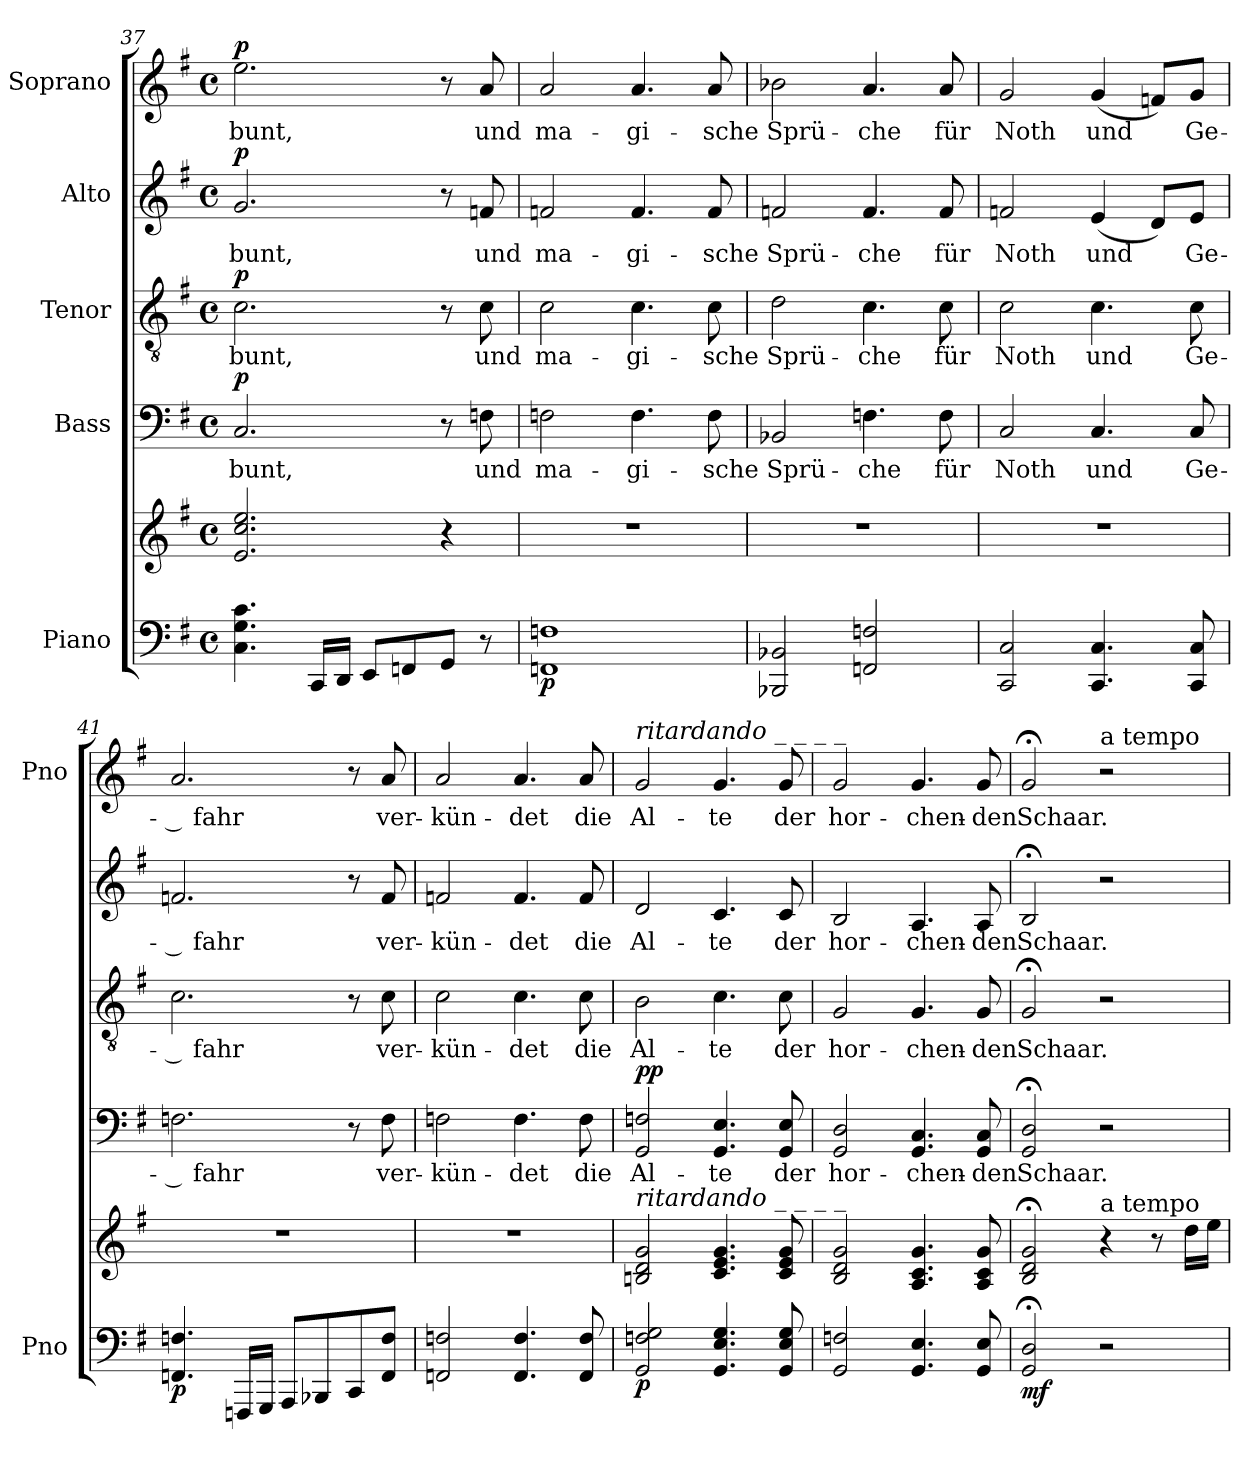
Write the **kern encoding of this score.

**kern	**kern	**dynam	**kern	**text	**dynam	**kern	**text	**dynam	**kern	**text	**dynam	**kern	**text	**dynam
*part5	*part5	*part5	*part4	*part4	*part4	*part3	*part3	*part3	*part2	*part2	*part2	*part1	*part1	*part1
*staff6	*staff5	*staff5/6	*staff4	*staff4	*staff4	*staff3	*staff3	*staff3	*staff2	*staff2	*staff2	*staff1	*staff1	*staff1
*I"Piano	*	*	*I"Bass	*	*	*I"Tenor	*	*	*I"Alto	*	*	*I"Soprano	*	*
*I'Pno	*	*	*	*	*	*	*	*	*	*	*	*I'Pno	*	*
*clefF4	*clefG2	*	*clefF4	*	*	*clefGv2	*	*	*clefG2	*	*	*clefG2	*	*
*k[f#]	*k[f#]	*	*k[f#]	*	*	*k[f#]	*	*	*k[f#]	*	*	*k[f#]	*	*
*e:	*e:	*	*e:	*	*	*e:	*	*	*e:	*	*	*e:	*	*
*M4/4	*M4/4	*	*M4/4	*	*	*M4/4	*	*	*M4/4	*	*	*M4/4	*	*
*met(c)	*met(c)	*	*met(c)	*	*	*met(c)	*	*	*met(c)	*	*	*met(c)	*	*
=37	=37	=37	=37	=37	=37	=37	=37	=37	=37	=37	=37	=37	=37	=37
!	!	!	!	!LO:LY:b	!LO:DY:b	!	!LO:LY:b	!LO:DY:b	!	!LO:LY:b	!LO:DY:b	!	!LO:LY:b	!LO:DY:b
4.C\ 4.G\ 4.c\	2.e/ 2.cc/ 2.ee/	.	2.C/	bunt,	p	2.c\	bunt,	p	2.g/	bunt,	p	2.ee\	bunt,	p
16CC/LL	.	.	.	.	.	.	.	.	.	.	.	.	.	.
16DD/JJ	.	.	.	.	.	.	.	.	.	.	.	.	.	.
8EE/L	.	.	.	.	.	.	.	.	.	.	.	.	.	.
8FFn/	.	.	.	.	.	.	.	.	.	.	.	.	.	.
8GG/J	4r	.	8r	.	.	8r	.	.	8r	.	.	8r	.	.
!	!	!	!	!LO:LY:b	!	!	!LO:LY:b	!	!	!LO:LY:b	!	!	!LO:LY:b	!
8r	.	.	8Fn\	und	.	8c\	und	.	8fn/	und	.	8a/	und	.
=38	=38	=38	=38	=38	=38	=38	=38	=38	=38	=38	=38	=38	=38	=38
!	!	!LO:DY:b=2	!	!LO:LY:b	!	!	!LO:LY:b	!	!	!LO:LY:b	!	!	!LO:LY:b	!
1FFn 1Fn	1r	p	2Fn\	ma-	.	2c\	ma-	.	2fn/	ma-	.	2a/	ma-	.
!	!	!	!	!LO:LY:b	!	!	!LO:LY:b	!	!	!LO:LY:b	!	!	!LO:LY:b	!
.	.	.	4.F\	-gi-	.	4.c\	-gi-	.	4.f/	-gi-	.	4.a/	-gi-	.
!	!	!	!	!LO:LY:b	!	!	!LO:LY:b	!	!	!LO:LY:b	!	!	!LO:LY:b	!
.	.	.	8F\	-sche	.	8c\	-sche	.	8f/	-sche	.	8a/	-sche	.
=39	=39	=39	=39	=39	=39	=39	=39	=39	=39	=39	=39	=39	=39	=39
!	!	!	!	!LO:LY:b	!	!	!LO:LY:b	!	!	!LO:LY:b	!	!	!LO:LY:b	!
2BBB-X/ 2BB-X/	1r	.	2BB-X/	Sprü-	.	2d\	Sprü-	.	2fn/	Sprü-	.	2b-X\	Sprü-	.
!	!	!	!	!LO:LY:b	!	!	!LO:LY:b	!	!	!LO:LY:b	!	!	!LO:LY:b	!
2FFn/ 2Fn/	.	.	4.Fn\	-che	.	4.c\	-che	.	4.f/	-che	.	4.a/	-che	.
!	!	!	!	!LO:LY:b	!	!	!LO:LY:b	!	!	!LO:LY:b	!	!	!LO:LY:b	!
.	.	.	8F\	für	.	8c\	für	.	8f/	für	.	8a/	für	.
=40	=40	=40	=40	=40	=40	=40	=40	=40	=40	=40	=40	=40	=40	=40
!	!	!	!	!LO:LY:b	!	!	!LO:LY:b	!	!	!LO:LY:b	!	!	!LO:LY:b	!
2CC/ 2C/	1r	.	2C/	Noth	.	2c\	Noth	.	2fn/	Noth	.	2g/	Noth	.
!	!	!	!	!LO:LY:b	!	!	!LO:LY:b	!	!	!LO:LY:b	!	!	!LO:LY:b	!
4.CC/ 4.C/	.	.	4.C/	und	.	4.c\	und	.	(<4e/	und	.	(<4g/	und	.
.	.	.	.	.	.	.	.	.	8d/L)	.	.	8fn/L)	.	.
!	!	!	!	!LO:LY:b	!	!	!LO:LY:b	!	!	!LO:LY:b	!	!	!LO:LY:b	!
8CC/ 8C/	.	.	8C/	Ge-	.	8c\	Ge-	.	8e/J	Ge-	.	8g/J	Ge-	.
!!LO:LB:g=z
=41	=41	=41	=41	=41	=41	=41	=41	=41	=41	=41	=41	=41	=41	=41
!	!	!LO:DY:b=2	!	!LO:LY:b	!	!	!LO:LY:b	!	!	!LO:LY:b	!	!	!LO:LY:b	!
4.FFn/ 4.Fn/	1r	p	2.Fn\	­ fahr	.	2.c\	­ fahr	.	2.fn/	­ fahr	.	2.a/	­ fahr	.
16FFFn/LL	.	.	.	.	.	.	.	.	.	.	.	.	.	.
16GGG/JJ	.	.	.	.	.	.	.	.	.	.	.	.	.	.
8AAA/L	.	.	.	.	.	.	.	.	.	.	.	.	.	.
8BBB-X/	.	.	.	.	.	.	.	.	.	.	.	.	.	.
8CC/	.	.	8r	.	.	8r	.	.	8r	.	.	8r	.	.
!	!	!	!	!LO:LY:b	!	!	!LO:LY:b	!	!	!LO:LY:b	!	!	!LO:LY:b	!
8FF/ 8F/J	.	.	8F\	ver-	.	8c\	ver-	.	8f/	ver-	.	8a/	ver-	.
=42	=42	=42	=42	=42	=42	=42	=42	=42	=42	=42	=42	=42	=42	=42
!	!	!	!	!LO:LY:b	!	!	!LO:LY:b	!	!	!LO:LY:b	!	!	!LO:LY:b	!
2FFn/ 2Fn/	1r	.	2Fn\	-kün-	.	2c\	-kün-	.	2fn/	-kün-	.	2a/	-kün-	.
!	!	!	!	!LO:LY:b	!	!	!LO:LY:b	!	!	!LO:LY:b	!	!	!LO:LY:b	!
4.FF/ 4.F/	.	.	4.F\	-det	.	4.c\	-det	.	4.f/	-det	.	4.a/	-det	.
!	!	!	!	!LO:LY:b	!	!	!LO:LY:b	!	!	!LO:LY:b	!	!	!LO:LY:b	!
8FF/ 8F/	.	.	8F\	die	.	8c\	die	.	8f/	die	.	8a/	die	.
=43	=43	=43	=43	=43	=43	=43	=43	=43	=43	=43	=43	=43	=43	=43
!	!	!	!	!	!	!	!	!	!	!	!	!LO:TX:a:i:t=ritardando  _          _          _          _	!	!
!	!LO:TX:a:i:t=ritardando  _          _          _          _	!	!	!	!	!	!	!	!	!	!	!	!	!
!	!	!LO:DY:b=2	!	!LO:LY:b	!LO:DY:b	!	!LO:LY:b	!	!	!LO:LY:b	!	!	!LO:LY:b	!
2GG/ 2Fn/ 2G/	2Bn/ 2d/ 2g/	p	2GG/ 2Fn/	Al-	pp	2B\	Al-	.	2d/	Al-	.	2g/	Al-	.
!	!	!	!	!LO:LY:b	!	!	!LO:LY:b	!	!	!LO:LY:b	!	!	!LO:LY:b	!
4.GG/ 4.E/ 4.G/	4.c/ 4.e/ 4.g/	.	4.GG/ 4.E/	-te	.	4.c\	-te	.	4.c/	-te	.	4.g/	-te	.
!	!	!	!	!LO:LY:b	!	!	!LO:LY:b	!	!	!LO:LY:b	!	!	!LO:LY:b	!
8GG/ 8E/ 8G/	8c/ 8e/ 8g/	.	8GG/ 8E/	der	.	8c\	der	.	8c/	der	.	8g/	der	.
=44	=44	=44	=44	=44	=44	=44	=44	=44	=44	=44	=44	=44	=44	=44
!	!	!	!	!LO:LY:b	!	!	!LO:LY:b	!	!	!LO:LY:b	!	!	!LO:LY:b	!
2GG/ 2Fn/	2B/ 2d/ 2g/	.	2GG/ 2D/	hor-	.	2G/	hor-	.	2B/	hor-	.	2g/	hor-	.
!	!	!	!	!LO:LY:b	!	!	!LO:LY:b	!	!	!LO:LY:b	!	!	!LO:LY:b	!
4.GG/ 4.E/	4.A/ 4.c/ 4.g/	.	4.GG/ 4.C/	-chen-	.	4.G/	-chen-	.	4.A/	-chen-	.	4.g/	-chen-	.
!	!	!	!	!LO:LY:b	!	!	!LO:LY:b	!	!	!LO:LY:b	!	!	!LO:LY:b	!
8GG/ 8E/	8A/ 8c/ 8g/	.	8GG/ 8C/	-den	.	8G/	-den	.	8A/	-den	.	8g/	-den	.
=45	=45	=45	=45	=45	=45	=45	=45	=45	=45	=45	=45	=45	=45	=45
!	!	!LO:DY:b=2	!	!LO:LY:b	!	!	!LO:LY:b	!	!	!LO:LY:b	!	!	!LO:LY:b	!
2GG/;< 2D/;<	2B/;< 2d/;< 2g/;<	mf	2GG/;< 2D/;<	Schaar.	.	2G;</	Schaar.	.	2B;</	Schaar.	.	2g;</	Schaar.	.
!	!	!	!	!	!	!	!	!	!	!	!	!LO:TX:a:t=a tempo	!	!
!	!LO:TX:a:t=a tempo	!	!	!	!	!	!	!	!	!	!	!	!	!
2r	4r	.	2r	.	.	2r	.	.	2r	.	.	2r	.	.
.	8r	.	.	.	.	.	.	.	.	.	.	.	.	.
.	16dd\LL	.	.	.	.	.	.	.	.	.	.	.	.	.
.	16ee\JJ	.	.	.	.	.	.	.	.	.	.	.	.	.
=	=	=	=	=	=	=	=	=	=	=	=	=	=	=
*-	*-	*-	*-	*-	*-	*-	*-	*-	*-	*-	*-	*-	*-	*-
